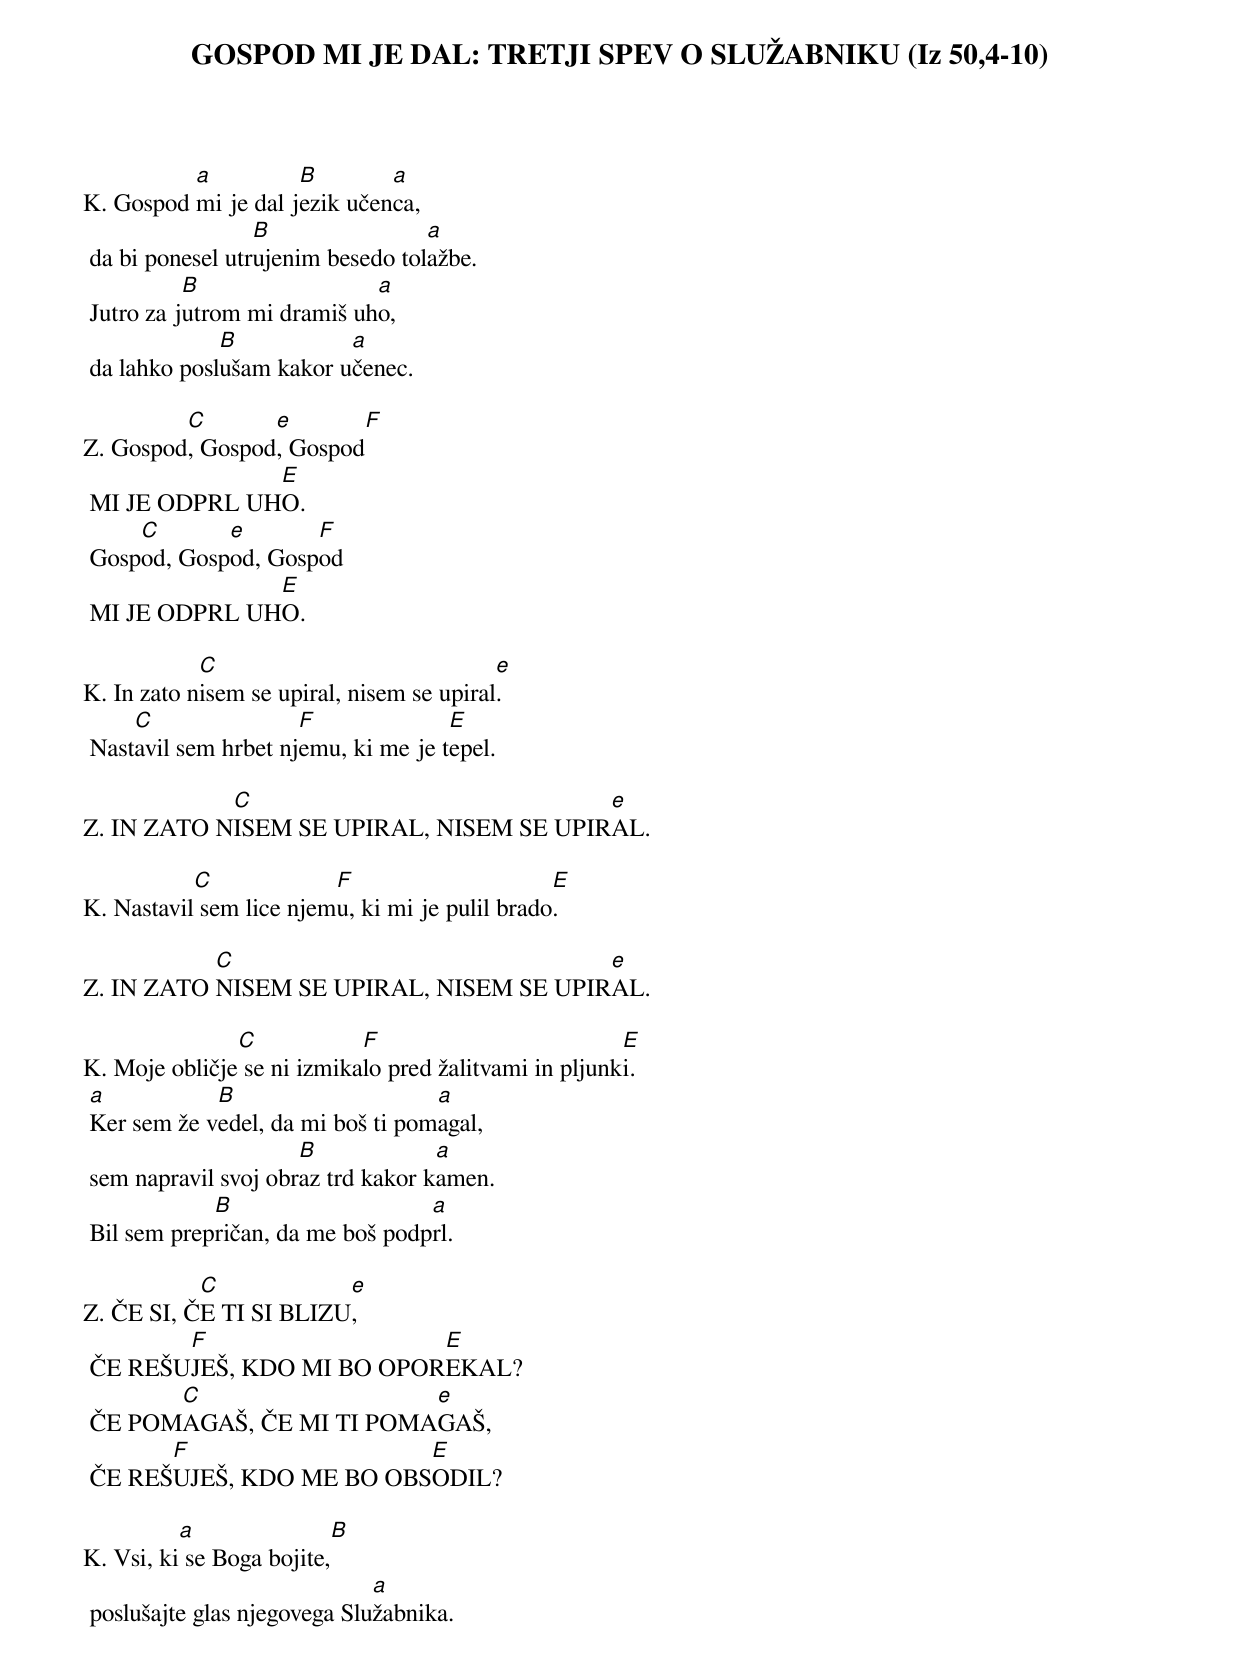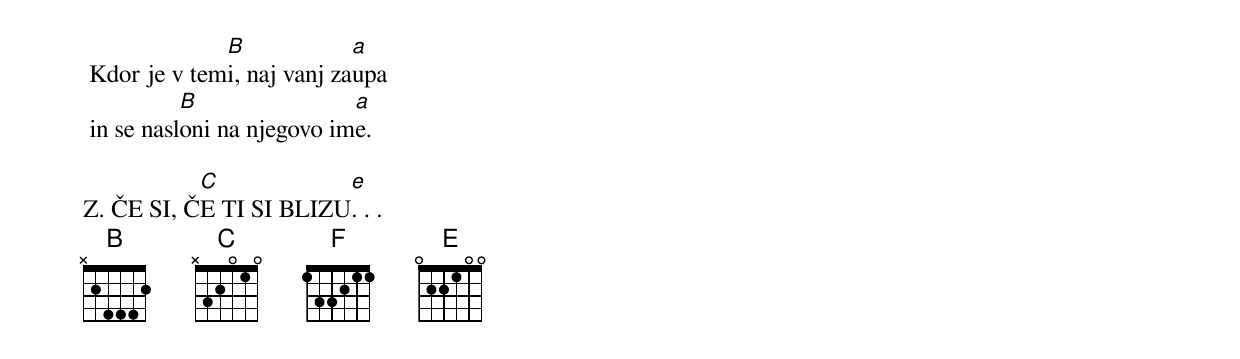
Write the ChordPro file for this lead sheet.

{title: GOSPOD MI JE DAL: TRETJI SPEV O SLUŽABNIKU (Iz 50,4-10)}

K.	Gospod [a]mi je dal j[B]ezik učen[a]ca,
	da bi ponesel utr[B]ujenim besedo tol[a]ažbe.
	Jutro za j[B]utrom mi dramiš uh[a]o,
	da lahko posl[B]ušam kakor u[a]čenec.

Z.	Gospod[C], Gospod[e], Gospod[F]
	MI JE ODPRL UH[E]O.
	Gosp[C]od, Gosp[e]od, Gosp[F]od
	MI JE ODPRL UH[E]O.

K.	In zato n[C]isem se upiral, nisem se upiral[e].
	Nast[C]avil sem hrbet nj[F]emu, ki me je t[E]epel.

Z.	IN ZATO N[C]ISEM SE UPIRAL, NISEM SE UPIR[e]AL.

K.	Nastavil[C] sem lice njem[F]u, ki mi je pulil brado[E].

Z.	IN ZATO [C]NISEM SE UPIRAL, NISEM SE UPIR[e]AL.

K.	Moje obličje[C] se ni izmika[F]lo pred žalitvami in pljunk[E]i.
	[a]Ker sem že v[B]edel, da mi boš ti pom[a]agal,
	sem napravil svoj obr[B]az trd kakor k[a]amen.
	Bil sem prep[B]ričan, da me boš podp[a]rl.

Z.	ČE SI, Č[C]E TI SI BLIZU[e],
	ČE REŠU[F]JEŠ, KDO MI BO OPOR[E]EKAL?
	ČE POM[C]AGAŠ, ČE MI TI POMA[e]GAŠ,
	ČE REŠ[F]UJEŠ, KDO ME BO OBS[E]ODIL?

K.	Vsi, ki[a] se Boga bojite,[B]
	poslušajte glas njegovega Slu[a]žabnika.
	Kdor je v tem[B]i, naj vanj za[a]upa
	in se nasl[B]oni na njegovo im[a]e.

Z.	ČE SI, Č[C]E TI SI BLIZU[e]. . .
